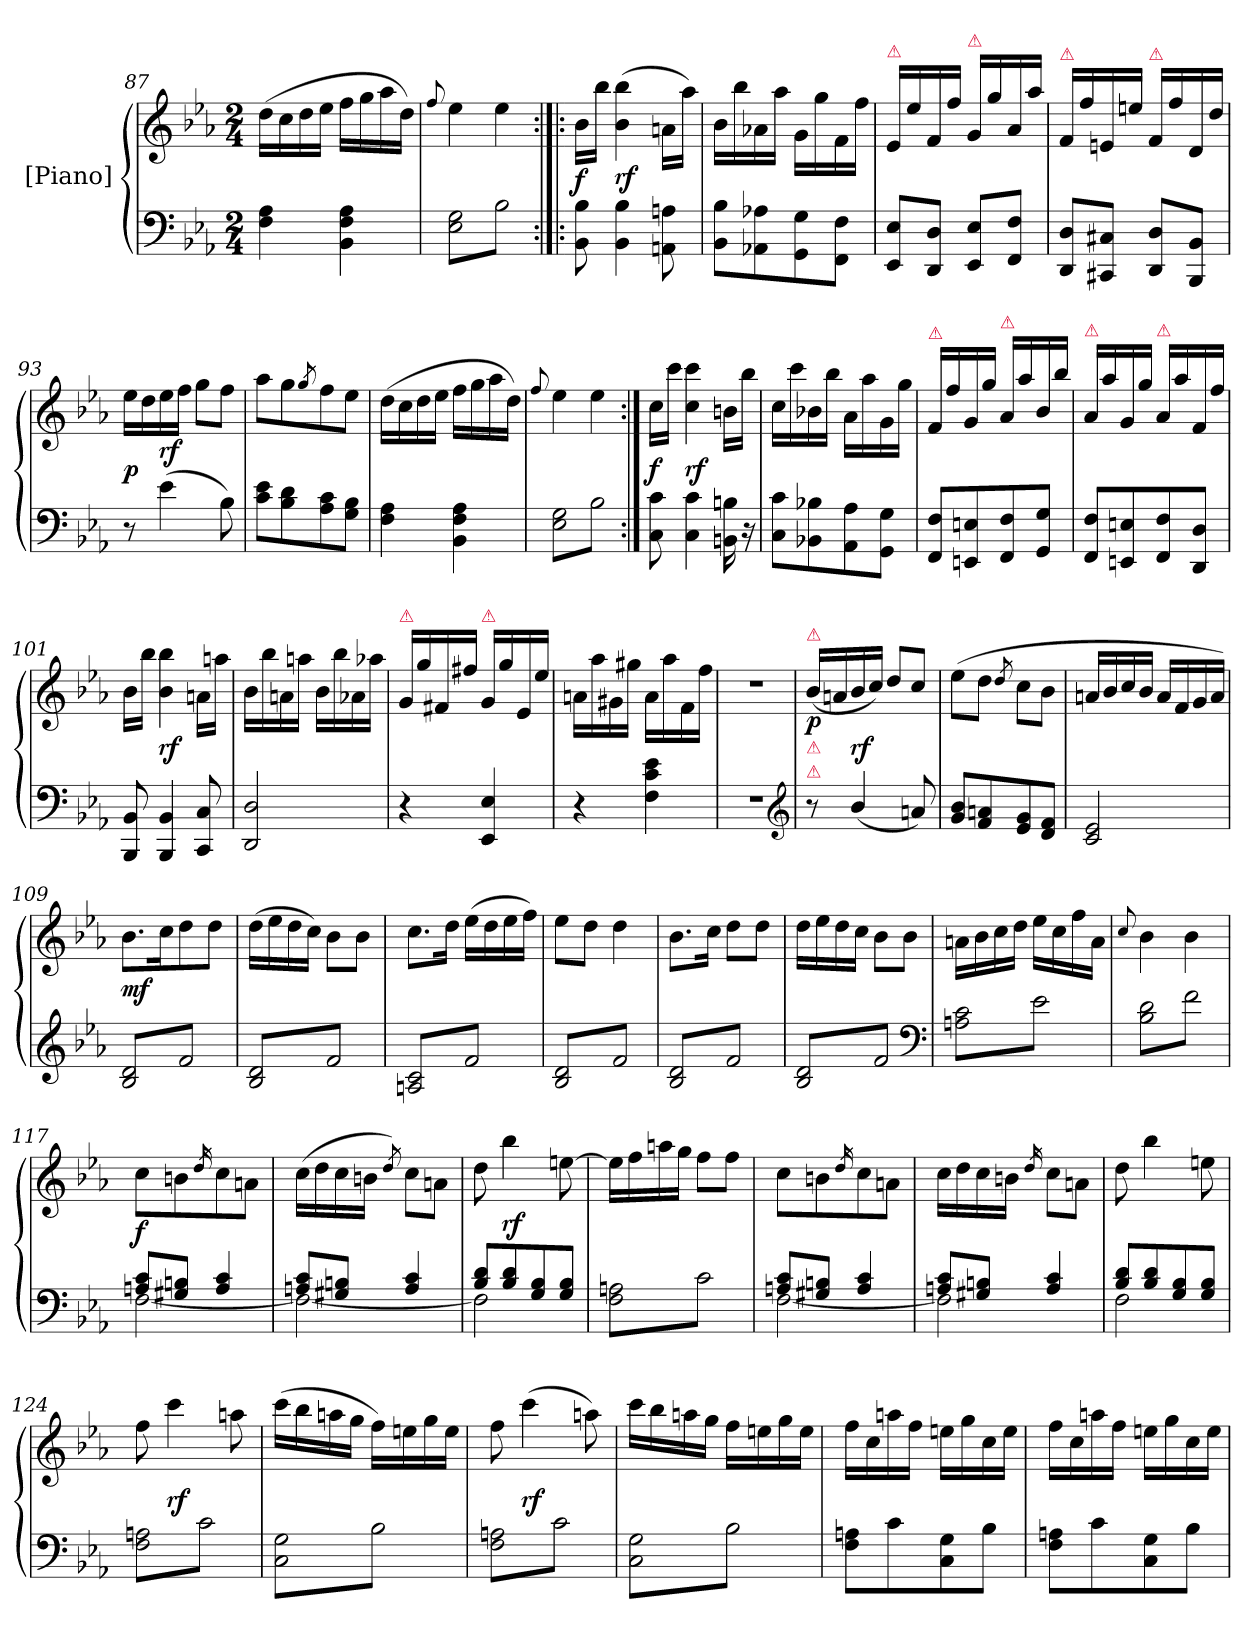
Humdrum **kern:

**kern	**kern	**dynam
*part1	*part1	*part1
*staff2	*staff1	*staff1/2
*I"[Piano]	*	*
*clefF4	*clefG2	*
*k[b-e-a-]	*k[b-e-a-]	*
*M2/4	*M2/4	*
=87	=87	=87
4F\ 4A-\	(16dd\LL	.
.	16cc\	.
.	16dd\	.
.	16ee-\JJ	.
4BB-\ 4F\ 4A-\	16ff\LL	.
.	16gg\	.
.	16aa-\	.
.	16dd\JJ)	.
=88	=88	=88
.	8qqff/	.
*tremolo	*	*
(8E-\ 8G\L	4ee-\	.
8B-\)	.	.
8E-\ 8G\	4ee-\	.
8B-\)J	.	.
*Xtremolo	*	*
=89:|!|:	=89:|!|:	=89:|!|:
8BB-\ 8B-\	16b-\LL	f
.	16bb-\JJ	.
4BB-\ 4B-\	(4b-\ 4bb-\	rf
8AAn\ 8An\	16an\LL	.
.	16aa-\JJ)	.
=90	=90	=90
8BB-\ 8B-\L	16b-\LL	.
.	16bb-\	.
8AA-X\ 8A-X\	16a-X\	.
.	16aa-\JJ	.
8GG\ 8G\	16g\LL	.
.	16gg\	.
8FF\ 8F\J	16f\	.
.	16ff\JJ	.
=91	=91	=91
!	!LO:TX:a:color=crimson:t=⚠	!
8EE-/ 8E-/L	16e-/LL	.
.	16ee-\	.
8DD/ 8D/J	16f/	.
.	16ff\JJ	.
!	!LO:TX:a:color=crimson:t=⚠	!
8EE-/ 8E-/L	16g/LL	.
.	16gg\	.
8FF/ 8F/J	16a-/	.
.	16aa-\JJ	.
=92	=92	=92
!	!LO:TX:a:color=crimson:t=⚠	!
8DD/ 8D/L	16f/LL	.
.	16ff\	.
8CC#X/ 8C#X/J	16en/	.
.	16een\JJ	.
!	!LO:TX:a:color=crimson:t=⚠	!
8DD/ 8D/L	16f/LL	.
.	16ff\	.
8BBB-/ 8BB-/J	16d/	.
.	16dd\JJ	.
=93	=93	=93
8r	16ee-\LL	p
.	16dd\	.
(4e-\	16ee-\	rf
.	16ff\JJ	.
.	8gg\L	.
8B-\)	8ff\J	.
=94	=94	=94
8c\ 8e-\L	8aa-\L	.
8B-\ 8d\	8gg\	.
.	8qgg/	.
8A-\ 8c\	8ff\	.
8G\ 8B-\J	8ee-\J	.
=95	=95	=95
4F\ 4A-\	(16dd\LL	.
.	16cc\	.
.	16dd\	.
.	16ee-\JJ	.
4BB-\ 4F\ 4A-\	16ff\LL	.
.	16gg\	.
.	16aa-\	.
.	16dd\JJ)	.
=96	=96	=96
.	8qqff/	.
*tremolo	*	*
8E-\ 8G\L	4ee-\	.
8B-\	.	.
8E-\ 8G\	4ee-\	.
8B-\J	.	.
*Xtremolo	*	*
=97:|!	=97:|!	=97:|!
8C\ 8c\	16cc\LL	f
.	16ccc\JJ	.
4C\ 4c\	4cc\ 4ccc\	rf
16BBn\ 16Bn\	16bn\LL	.
16r	16bb-\JJ	.
=98	=98	=98
8C\ 8c\L	16cc\LL	.
.	16ccc\	.
8BB-X\ 8B-X\	16b-X\	.
.	16bb-\JJ	.
8AA-\ 8A-\	16a-\LL	.
.	16aa-\	.
8GG\ 8G\J	16g\	.
.	16gg\JJ	.
=99	=99	=99
!	!LO:TX:a:color=crimson:t=⚠	!
8FF/ 8F/L	16f/LL	.
.	16ff\	.
8EEn/ 8En/	16g/	.
.	16gg\JJ	.
!	!LO:TX:a:color=crimson:t=⚠	!
8FF/ 8F/	16a-/LL	.
.	16aa-\	.
8GG/ 8G/J	16b-/	.
.	16bb-\JJ	.
=100	=100	=100
!	!LO:TX:a:color=crimson:t=⚠	!
8FF/ 8F/L	16a-/LL	.
.	16aa-\	.
8EEn/ 8En/	16g/	.
.	16gg\JJ	.
!	!LO:TX:a:color=crimson:t=⚠	!
8FF/ 8F/	16a-/LL	.
.	16aa-\	.
8DD/ 8D/J	16f/	.
.	16ff\JJ	.
=101	=101	=101
8BBB-/ 8BB-/	16b-\LL	.
.	16bb-\JJ	.
4BBB-/ 4BB-/	4b-\ 4bb-\	rf
8CC/ 8C/	16an\LL	.
.	16aan\JJ	.
=102	=102	=102
2DD/ 2D/	16b-\LL	.
.	16bb-\	.
.	16an\	.
.	16aan\JJ	.
.	16b-\LL	.
.	16bb-\	.
.	16a-X\	.
.	16aa-X\JJ	.
=103	=103	=103
!	!LO:TX:a:color=crimson:t=⚠	!
4r	16g/LL	.
.	16gg\	.
.	16f#X/	.
.	16ff#X\JJ	.
!	!LO:TX:a:color=crimson:t=⚠	!
4EE-/ 4E-/	16g/LL	.
.	16gg\	.
.	16e-/	.
.	16ee-\JJ	.
=104	=104	=104
4r	16an\LL	.
.	16aa-\	.
.	16g#X\	.
.	16gg#X\JJ	.
4F\ 4c\ 4e-\	16a\LL	.
.	16aa-\	.
.	16f\	.
.	16ff\JJ	.
=105	=105	=105
2r	2r	.
*clefG2	*	*
=106	=106	=106
!	!LO:TX:a:color=crimson:t=⚠	!
!LO:TX:a:color=crimson:t=⚠	!	!
!LO:TX:a:color=crimson:t=⚠	!	!
8r	(16b-/LL	p
.	16a/	.
(>4b-/	16b-/	rf
.	16cc/JJ)	.
.	8dd/L	.
8an/)	8cc/J	.
=107	=107	=107
8g/ 8b-/L	(<8ee-\L	.
8f/ 8a/	8dd\J	.
.	8qdd/	.
8e-/ 8g/	8cc\L	.
8d/ 8f/J	8b-\J	.
=108	=108	=108
2c/ 2e-/	16an/LL	.
.	16b-/	.
.	16cc/	.
.	16b-/JJ	.
.	16a/LL	.
.	16f/	.
.	16g/	.
.	16a/JJ)	.
=109	=109	=109
*tremolo	*	*
(8B-/ 8d/L	8.b-\L	mf
8f/)	.	.
.	16cc\K	.
8B-/ 8d/	8dd\	.
8f/)J	8dd\J	.
=110	=110	=110
8B-/ 8d/L	(16dd\LL	.
.	16ee-\	.
8f/	16dd\	.
.	16cc\JJ)	.
8B-/ 8d/	8b-\L	.
8f/J	8b-\J	.
=111	=111	=111
8A/ 8c/L	8.cc\L	.
8f/	.	.
.	16dd\Jk	.
8A/ 8c/	(16ee-\LL	.
.	16dd\	.
8f/J	16ee-\	.
.	16ff\JJ)	.
=112	=112	=112
(8B-/ 8d/L	8ee-\L	.
8f/)	8dd\J	.
8B-/ 8d/	4dd\	.
8f/)J	.	.
=113	=113	=113
(8B-/ 8d/L	8.b-\L	.
8f/)	.	.
.	16cc\Jk	.
8B-/ 8d/	8dd\L	.
8f/)J	8dd\J	.
=114	=114	=114
8B-/ 8d/L	16dd\LL	.
.	16ee-\	.
8f/	16dd\	.
.	16cc\JJ	.
8B-/ 8d/	8b-\L	.
8f/J	8b-\J	.
*clefF4	*	*
=115	=115	=115
8A\ 8c\L	16a\LL	.
.	16b-\	.
8e-\	16cc\	.
.	16dd\JJ	.
8A\ 8c\	16ee-\LL	.
.	16cc\	.
8e-\J	16ff\	.
.	16a\JJ	.
=116	=116	=116
.	8qqcc/	.
8B-\ 8d\L	4b-\	.
8f\	.	.
8B-\ 8d\	4b-\	.
8f\J	.	.
*Xtremolo	*	*
=117	=117	=117
*^	*	*
8A/ 8c/L	[>2F\	8cc\L	f
8G#X/ 8Bn/J	.	8bn\	.
.	.	16qdd/	.
4A/ 4c/	.	8cc\	.
.	.	8a\J	.
=118	=118	=118	=118
8A/ 8c/L	2F\_	(16cc\LL	.
.	.	16dd\	.
8G#X/ 8Bn/J	.	16cc\	.
.	.	16bn\JJ	.
.	.	8qdd/)	.
4A/ 4c/	.	8cc\L	.
.	.	8a\J	.
=119	=119	=119	=119
8B-/ 8d/L	2F\]	8dd\	.
8B-/ 8d/	.	4bb-\	rf
8G/ 8B-/	.	.	.
8G/ 8B-/J	.	[8een\	.
*v	*v	*	*
=120	=120	=120
*tremolo	*	*
(8F\ 8A\L	16ee\LL]	.
.	16ff\	.
8c\)	16aa\	.
.	16gg\JJ	.
8F\ 8A\	8ff\L	.
8c\)J	8ff\J	.
*Xtremolo	*	*
=121	=121	=121
*^	*	*
8A/ 8c/L	[2F\	8cc\L	.
8G#X/ 8Bn/J	.	8bn\	.
.	.	16qdd/	.
4A/ 4c/	.	8cc\	.
.	.	8a\J	.
=122	=122	=122	=122
8A/ 8c/L	2F\]	16cc\LL	.
.	.	16dd\	.
8G#X/ 8Bn/J	.	16cc\	.
.	.	16bn\JJ	.
.	.	16qdd/	.
4A/ 4c/	.	8cc\L	.
.	.	8a\J	.
=123	=123	=123	=123
8B-/ 8d/L	2F\	8dd\	.
8B-/ 8d/	.	4bb-\	.
8G/ 8B-/	.	.	.
8G/ 8B-/J	.	8een\	.
*v	*v	*	*
=124	=124	=124
*tremolo	*	*
(8F\ 8A\L	8ff\	.
8c\)	4ccc\	rf
8F\ 8A\	.	.
8c\)J	8aa\	.
=125	=125	=125
(8C\ 8G\L	(16ccc\LL	.
.	16bb-\	.
8B-\)	16aa\	.
.	16gg\JJ	.
8C\ 8G\	16ff\LL)	.
.	16een\	.
8B-\)J	16gg\	.
.	16ee\JJ	.
=126	=126	=126
(8F\ 8A\L	8ff\	.
8c\)	(4ccc\	rf
8F\ 8A\	.	.
8c\)J	8aa\)	.
=127	=127	=127
(8C\ 8G\L	16ccc\LL	.
.	16bb-\	.
8B-\)	16aa\	.
.	16gg\JJ	.
8C\ 8G\	16ff\LL	.
.	16een\	.
8B-\)J	16gg\	.
*Xtremolo	*	*
.	16ee\JJ	.
=128	=128	=128
8F\ 8A\L	16ff\LL	.
.	16cc\	.
8c\	16aa\	.
.	16ff\JJ	.
8C\ 8G\	16een\LL	.
.	16gg\	.
8B-\J	16cc\	.
.	16ee\JJ	.
=129	=129	=129
8F\ 8A\L	16ff\LL	.
.	16cc\	.
8c\	16aa\	.
.	16ff\JJ	.
8C\ 8G\	16een\LL	.
.	16gg\	.
8B-\J	16cc\	.
.	16ee\JJ	.
=	=	=
*-	*-	*-
